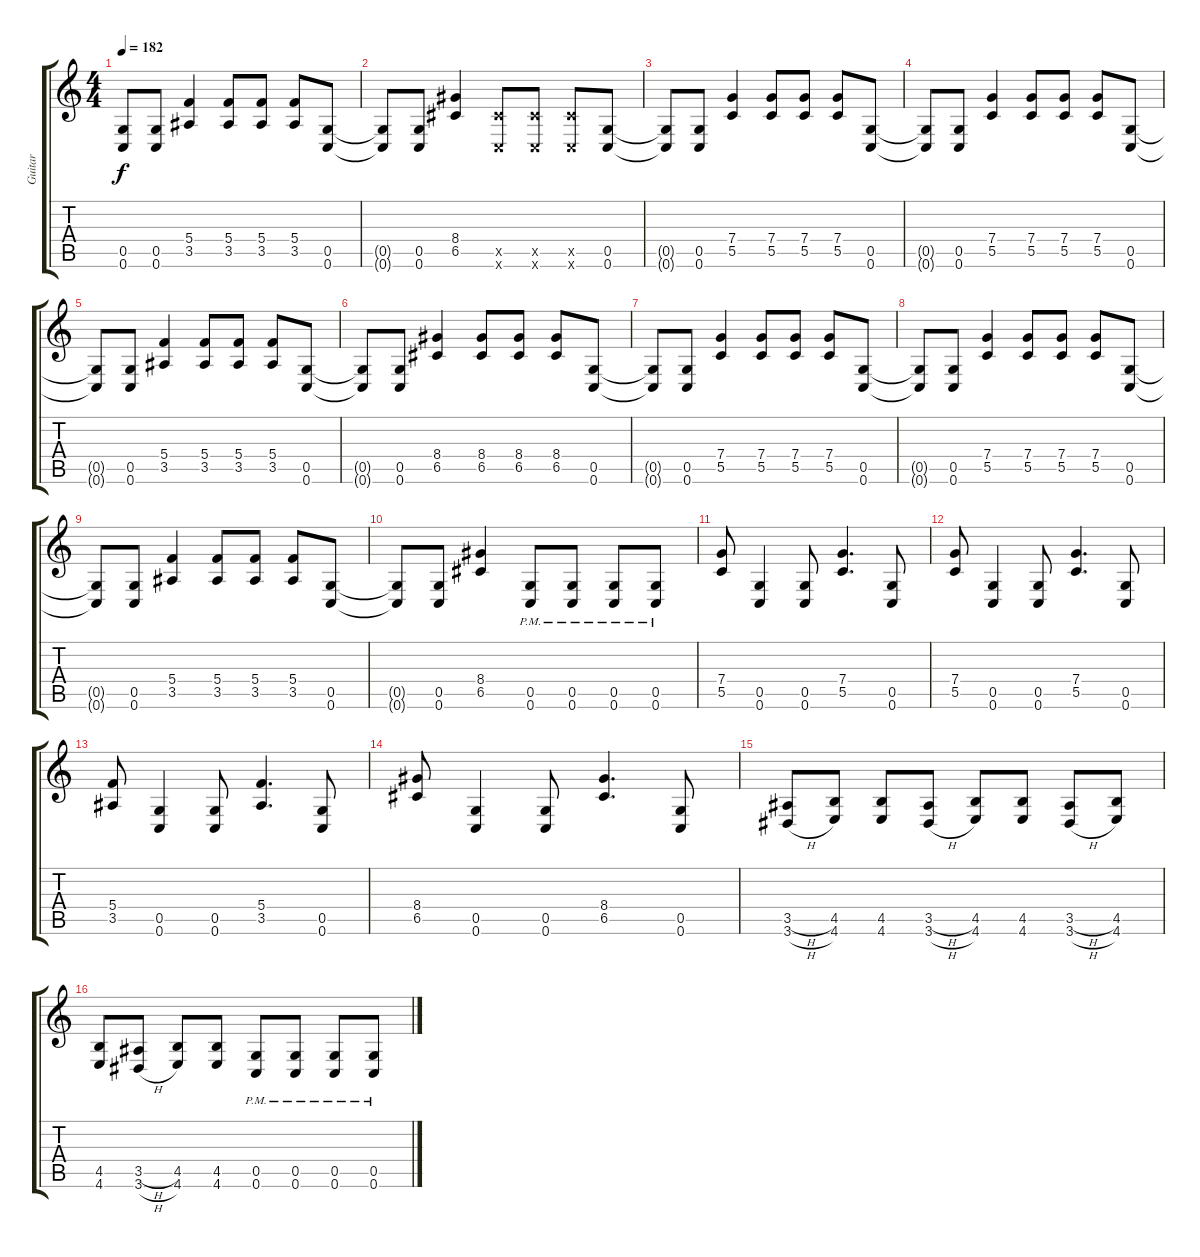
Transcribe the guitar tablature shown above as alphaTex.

\track ("Guitar" "Guitar") {instrument distortionguitar}
\staff {score tabs}
\tuning (D4 A3 F3 C3 G2 C2) {hide}
\ts (4 4)
\tempo 182
\clef g2
\ks c
(0.5{t} 0.6{t}).8{dy f} (0.5 0.6).8 (5.4 3.5).4 (5.4 3.5).8 (5.4 3.5).8 (5.4 3.5).8 (0.5 0.6).8 |
(0.5{t} 0.6{t}).8 (0.5 0.6).8 (8.4 6.5).4 (6.5{x} 0.6{x}).8 (6.5{x} 0.6{x}).8 (6.5{x} 0.6{x}).8 (0.5 0.6).8 |
(0.5{t} 0.6{t}).8 (0.5 0.6).8 (7.4 5.5).4 (7.4 5.5).8 (7.4 5.5).8 (7.4 5.5).8 (0.5 0.6).8 |
(0.5{t} 0.6{t}).8 (0.5 0.6).8 (7.4 5.5).4 (7.4 5.5).8 (7.4 5.5).8 (7.4 5.5).8 (0.5 0.6).8 |
(0.5{t} 0.6{t}).8 (0.5 0.6).8 (5.4 3.5).4 (5.4 3.5).8 (5.4 3.5).8 (5.4 3.5).8 (0.5 0.6).8 |
(0.5{t} 0.6{t}).8 (0.5 0.6).8 (8.4 6.5).4 (8.4 6.5).8 (8.4 6.5).8 (8.4 6.5).8 (0.5 0.6).8 |
(0.5{t} 0.6{t}).8 (0.5 0.6).8 (7.4 5.5).4 (7.4 5.5).8 (7.4 5.5).8 (7.4 5.5).8 (0.5 0.6).8 |
(0.5{t} 0.6{t}).8 (0.5 0.6).8 (7.4 5.5).4 (7.4 5.5).8 (7.4 5.5).8 (7.4 5.5).8 (0.5 0.6).8 |
(0.5{t} 0.6{t}).8 (0.5 0.6).8 (5.4 3.5).4 (5.4 3.5).8 (5.4 3.5).8 (5.4 3.5).8 (0.5 0.6).8 |
(0.5{t} 0.6{t}).8 (0.5 0.6).8 (8.4 6.5).4 (0.5{pm} 0.6{pm}).8 (0.5{pm} 0.6{pm}).8 (0.5{pm} 0.6{pm}).8 (0.5{pm} 0.6{pm}).8 |
(7.4 5.5).8 (0.5 0.6).4 (0.5 0.6).8 (7.4 5.5).4{d} (0.5 0.6).8 |
(7.4 5.5).8 (0.5 0.6).4 (0.5 0.6).8 (7.4 5.5).4{d} (0.5 0.6).8 |
(5.4 3.5).8 (0.5 0.6).4 (0.5 0.6).8 (5.4 3.5).4{d} (0.5 0.6).8 |
(8.4 6.5).8 (0.5 0.6).4 (0.5 0.6).8 (8.4 6.5).4{d} (0.5 0.6).8 |
(3.5{h} 3.6{h}).8 (4.5 4.6).8 (4.5 4.6).8 (3.5{h} 3.6{h}).8 (4.5 4.6).8 (4.5 4.6).8 (3.5{h} 3.6{h}).8 (4.5 4.6).8 |
(4.5 4.6).8 (3.5{h} 3.6{h}).8 (4.5 4.6).8 (4.5 4.6).8 (0.5{pm} 0.6{pm}).8 (0.5{pm} 0.6{pm}).8 (0.5{pm} 0.6{pm}).8 (0.5{pm} 0.6{pm}).8
